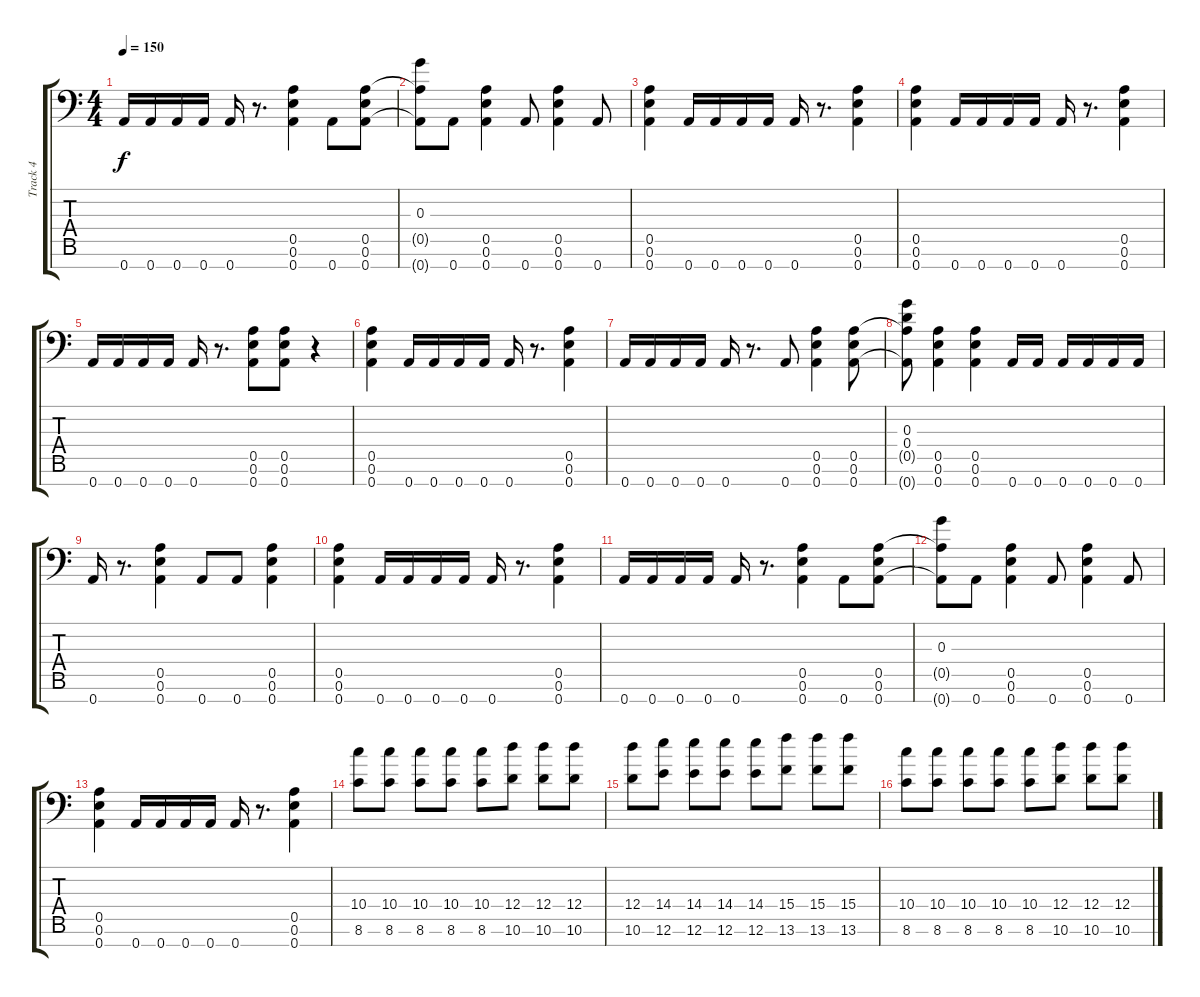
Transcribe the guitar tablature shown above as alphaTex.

\track ("Track 4" "Track 4") {instrument distortionguitar}
\staff {score tabs}
\tuning (E4 B3 G3 D3 A2 E2 A1) {hide}
\ts (4 4)
\tempo 150
\clef f4
\ks c
0.7.16{dy f} 0.7.16 0.7.16 0.7.16 0.7.16 r.8{d} (0.5 0.6 0.7).4 0.7.8 (0.5 0.6 0.7).8 |
(0.3 0.5{t} 0.7{t}).8 0.7.8 (0.5 0.6 0.7).4 0.7.8 (0.5 0.6 0.7).4 0.7.8 |
(0.5 0.6 0.7).4 0.7.16 0.7.16 0.7.16 0.7.16 0.7.16 r.8{d} (0.5 0.6 0.7).4 |
(0.5 0.6 0.7).4 0.7.16 0.7.16 0.7.16 0.7.16 0.7.16 r.8{d} (0.5 0.6 0.7).4 |
0.7.16 0.7.16 0.7.16 0.7.16 0.7.16 r.8{d} (0.5 0.6 0.7).8 (0.5 0.6 0.7).8 r.4 |
(0.5 0.6 0.7).4 0.7.16 0.7.16 0.7.16 0.7.16 0.7.16 r.8{d} (0.5 0.6 0.7).4 |
0.7.16 0.7.16 0.7.16 0.7.16 0.7.16 r.8{d} 0.7.8 (0.5 0.6 0.7).4 (0.5 0.6 0.7).8 |
(0.3 0.4 0.5{t} 0.7{t}).8 (0.5 0.6 0.7).4 (0.5 0.6 0.7).4 0.7.16 0.7.16 0.7.16 0.7.16 0.7.16 0.7.16 |
0.7.16 r.8{d} (0.5 0.6 0.7).4 0.7.8 0.7.8 (0.5 0.6 0.7).4 |
(0.5 0.6 0.7).4 0.7.16 0.7.16 0.7.16 0.7.16 0.7.16 r.8{d} (0.5 0.6 0.7).4 |
0.7.16 0.7.16 0.7.16 0.7.16 0.7.16 r.8{d} (0.5 0.6 0.7).4 0.7.8 (0.5 0.6 0.7).8 |
(0.3 0.5{t} 0.7{t}).8 0.7.8 (0.5 0.6 0.7).4 0.7.8 (0.5 0.6 0.7).4 0.7.8 |
(0.5 0.6 0.7).4 0.7.16 0.7.16 0.7.16 0.7.16 0.7.16 r.8{d} (0.5 0.6 0.7).4 |
(10.4 8.6).8 (10.4 8.6).8 (10.4 8.6).8 (10.4 8.6).8 (10.4 8.6).8 (12.4 10.6).8 (12.4 10.6).8 (12.4 10.6).8 |
(12.4 10.6).8 (14.4 12.6).8 (14.4 12.6).8 (14.4 12.6).8 (14.4 12.6).8 (15.4 13.6).8 (15.4 13.6).8 (15.4 13.6).8 |
(10.4 8.6).8 (10.4 8.6).8 (10.4 8.6).8 (10.4 8.6).8 (10.4 8.6).8 (12.4 10.6).8 (12.4 10.6).8 (12.4 10.6).8
